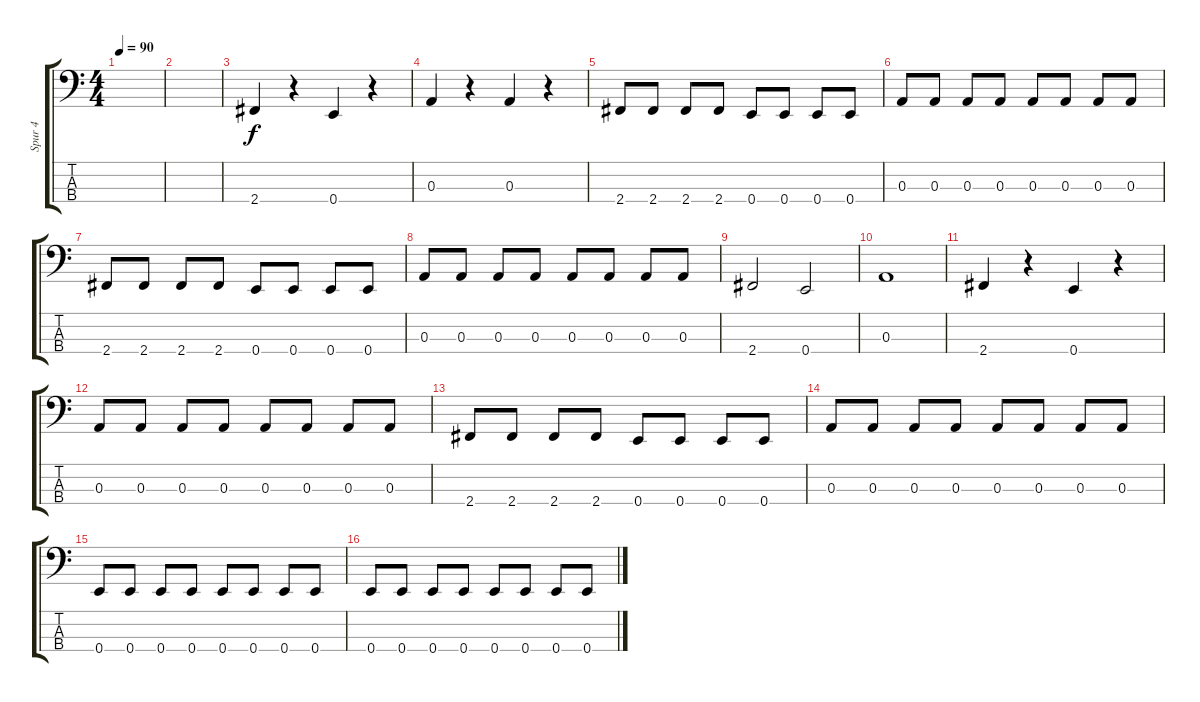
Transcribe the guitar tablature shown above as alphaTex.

\track ("Spur 4" "Spur 4") {instrument electricbassfinger}
\staff {score tabs}
\tuning (G2 D2 A1 E1) {hide}
\ts (4 4)
\tempo 90
\clef f4
\ks c
|
|
2.4.4 r.4 0.4.4 r.4 |
0.3.4 r.4 0.3.4 r.4 |
2.4.8 2.4.8 2.4.8 2.4.8 0.4.8 0.4.8 0.4.8 0.4.8 |
0.3.8 0.3.8 0.3.8 0.3.8 0.3.8 0.3.8 0.3.8 0.3.8 |
2.4.8 2.4.8 2.4.8 2.4.8 0.4.8 0.4.8 0.4.8 0.4.8 |
0.3.8 0.3.8 0.3.8 0.3.8 0.3.8 0.3.8 0.3.8 0.3.8 |
2.4.2 0.4.2 |
0.3.1 |
2.4.4 r.4 0.4.4 r.4 |
0.3.8 0.3.8 0.3.8 0.3.8 0.3.8 0.3.8 0.3.8 0.3.8 |
2.4.8 2.4.8 2.4.8 2.4.8 0.4.8 0.4.8 0.4.8 0.4.8 |
0.3.8 0.3.8 0.3.8 0.3.8 0.3.8 0.3.8 0.3.8 0.3.8 |
0.4.8 0.4.8 0.4.8 0.4.8 0.4.8 0.4.8 0.4.8 0.4.8 |
0.4.8 0.4.8 0.4.8 0.4.8 0.4.8 0.4.8 0.4.8 0.4.8
